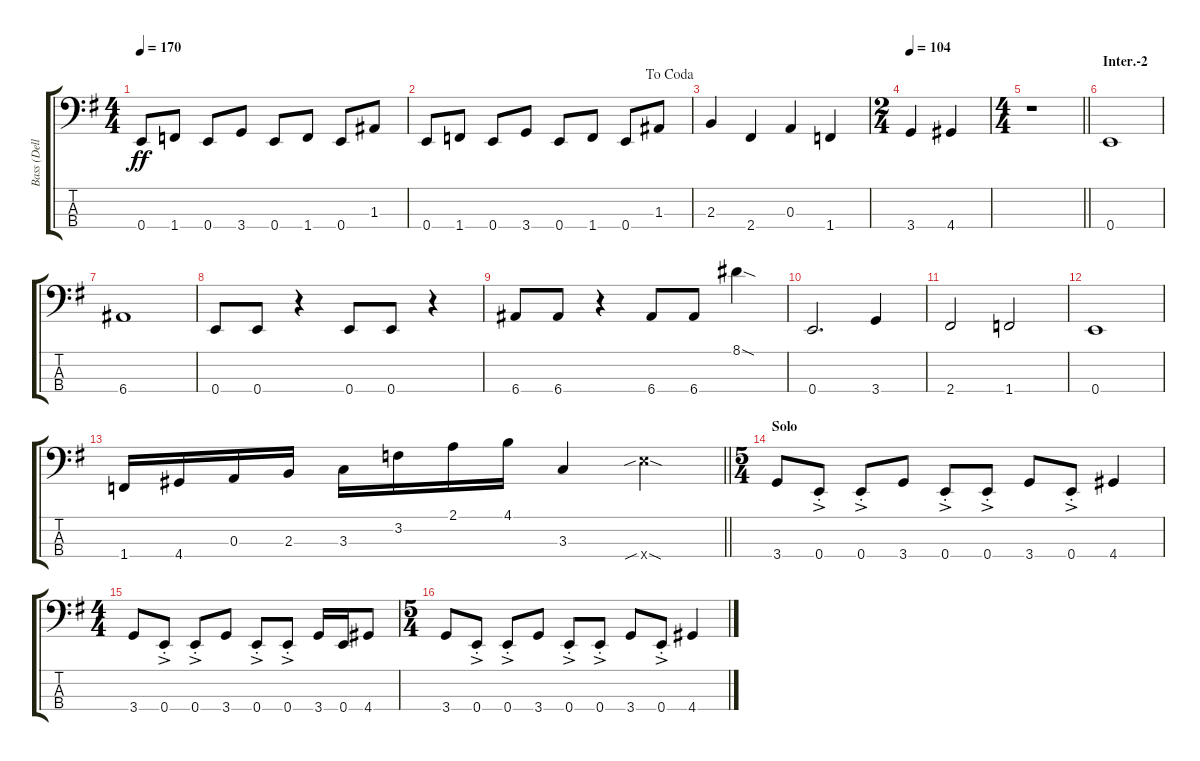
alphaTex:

\track ("Bass (Della)" "Bass (Dell") {instrument electricbassfinger}
\staff {score tabs}
\tuning (G2 D2 A1 E1) {hide}
\ts (4 4)
\tempo 170
\clef f4
\ks eminor
0.4.8{dy ff} 1.4.8 0.4.8 3.4.8 0.4.8 1.4.8 0.4.8 1.3.8 |
\jump dacoda
0.4.8 1.4.8 0.4.8 3.4.8 0.4.8 1.4.8 0.4.8 1.3.8 |
2.3.4 2.4.4 0.3.4 1.4.4 |
\ts (2 4)
\tempo 104
3.4.4 4.4.4 |
\ts (4 4)
\barLineRight lightlight
r.1 |
\section ("" "Inter.-2")
0.4.1 |
6.4.1 |
0.4.8 0.4.8 r.4 0.4.8 0.4.8 r.4 |
6.4.8 6.4.8 r.4 6.4.8 6.4.8 8.1{sod}.4 |
0.4.2{d} 3.4.4 |
2.4.2 1.4.2 |
0.4.1 |
\barLineRight lightlight
1.4.16 4.4.16 0.3.16 2.3.16 3.3.16 3.2.16 2.1.16 4.1.16 3.3.4 12.4{sib sod x}.4 |
\ts (5 4)
\section ("" "Solo")
3.4.8 0.4{ac st}.8 0.4{ac st}.8 3.4.8 0.4{ac st}.8 0.4{ac st}.8 3.4.8 0.4{ac st}.8 4.4.4 |
\ts (4 4)
3.4.8 0.4{ac st}.8 0.4{ac st}.8 3.4.8 0.4{ac st}.8 0.4{ac st}.8 3.4.16 0.4.16 4.4.8 |
\ts (5 4)
3.4.8 0.4{ac st}.8 0.4{ac st}.8 3.4.8 0.4{ac st}.8 0.4{ac st}.8 3.4.8 0.4{ac st}.8 4.4.4
